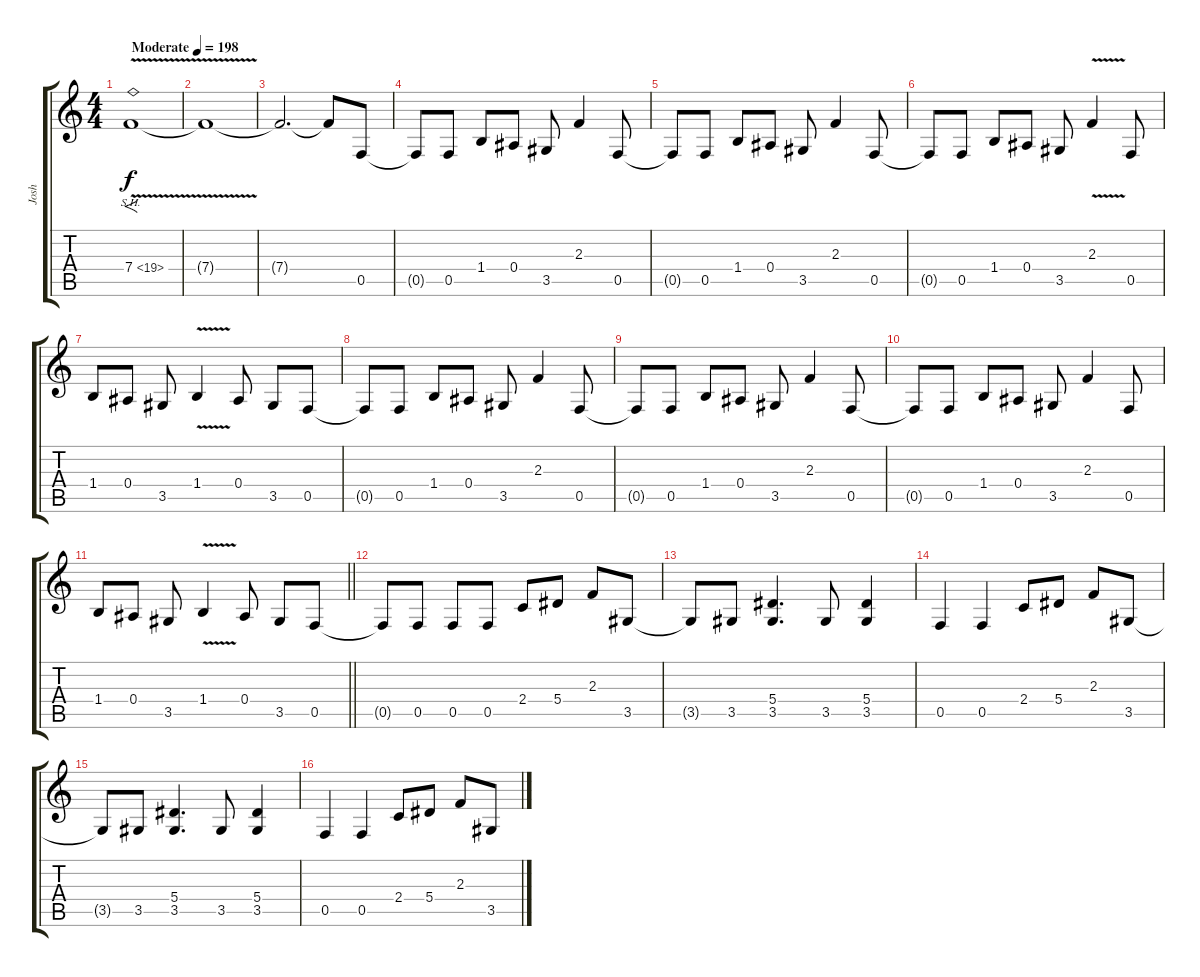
\track ("Josh" "Josh") {instrument distortionguitar}
\staff {score tabs}
\tuning (C4 G3 Eb3 Bb2 F2 C2) {hide}
\ts (4 4)
\tempo (198 "Moderate")
\clef g2
\ks c
7.4{sh 12 v}.1{f dy f instrument distortionguitar} |
7.4{t}.1 |
7.4{t}.2{d} 7.4{t}.8 0.5.8 |
0.5{t}.8 0.5.8 1.4.8 0.4.8 3.5.8 2.3.4 0.5.8 |
0.5{t}.8 0.5.8 1.4.8 0.4.8 3.5.8 2.3.4 0.5.8 |
0.5{t}.8 0.5.8 1.4.8 0.4.8 3.5.8 2.3{v}.4 0.5.8 |
1.4.8 0.4.8 3.5.8 1.4{v}.4 0.4.8 3.5.8 0.5.8 |
0.5{t}.8 0.5.8 1.4.8 0.4.8 3.5.8 2.3.4 0.5.8 |
0.5{t}.8 0.5.8 1.4.8 0.4.8 3.5.8 2.3.4 0.5.8 |
0.5{t}.8 0.5.8 1.4.8 0.4.8 3.5.8 2.3.4 0.5.8 |
\barLineRight lightlight
1.4.8 0.4.8 3.5.8 1.4{v}.4 0.4.8 3.5.8 0.5.8 |
\section ("" "")
0.5{t}.8 0.5.8 0.5.8 0.5.8 2.4.8 5.4.8 2.3.8 3.5.8 |
3.5{t}.8 3.5.8 (5.4 3.5).4{d} 3.5.8 (5.4 3.5).4 |
0.5.4 0.5.4 2.4.8 5.4.8 2.3.8 3.5.8 |
3.5{t}.8 3.5.8 (5.4 3.5).4{d} 3.5.8 (5.4 3.5).4 |
0.5.4 0.5.4 2.4.8 5.4.8 2.3.8 3.5.8
